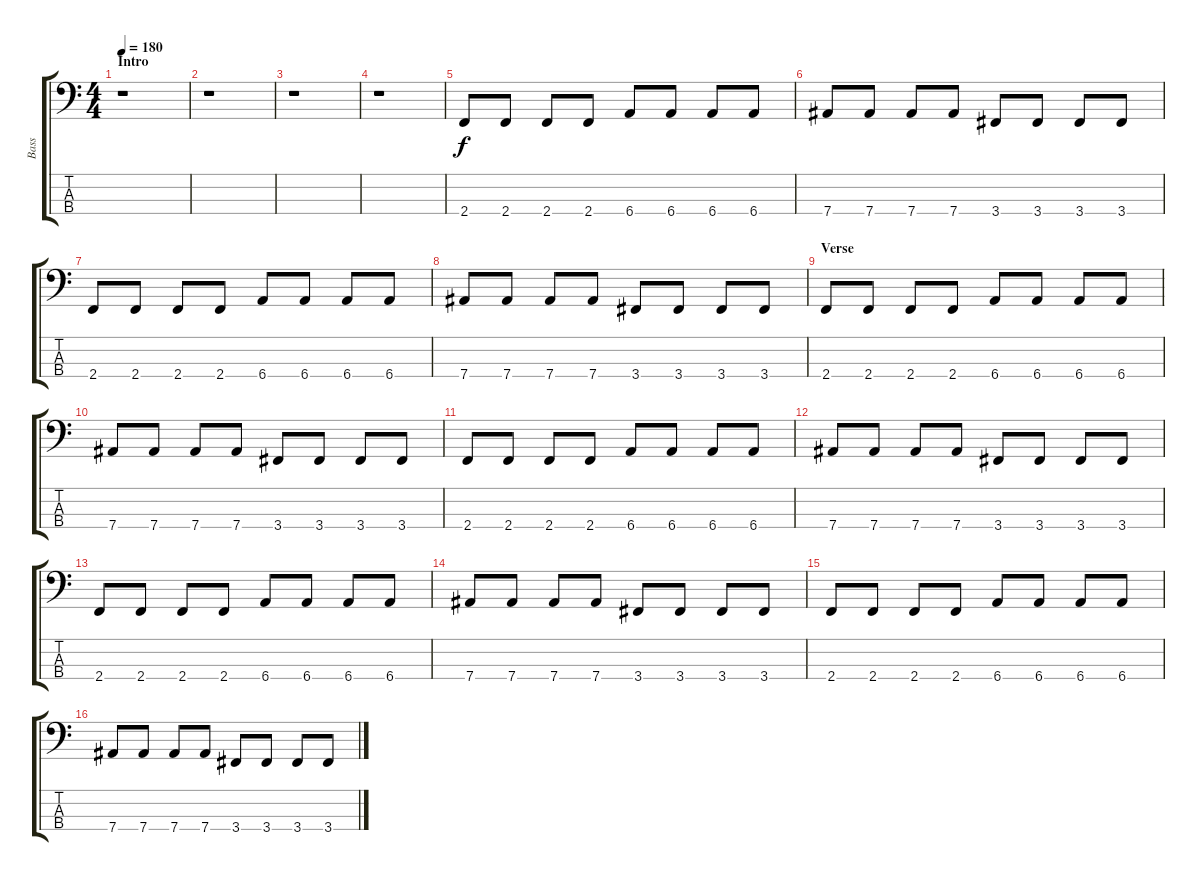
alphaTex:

\track ("Bass" "Bass") {instrument electricbassfinger}
\staff {score tabs}
\tuning (Gb2 Db2 Ab1 Eb1) {hide}
\ts (4 4)
\section ("" "Intro")
\tempo 180
\clef f4
\ks c
r.1{dy f instrument electricbassfinger} |
r.1 |
r.1 |
r.1 |
2.4.8 2.4.8 2.4.8 2.4.8 6.4.8 6.4.8 6.4.8 6.4.8 |
7.4.8 7.4.8 7.4.8 7.4.8 3.4.8 3.4.8 3.4.8 3.4.8 |
2.4.8 2.4.8 2.4.8 2.4.8 6.4.8 6.4.8 6.4.8 6.4.8 |
7.4.8 7.4.8 7.4.8 7.4.8 3.4.8 3.4.8 3.4.8 3.4.8 |
\section ("" "Verse")
2.4.8 2.4.8 2.4.8 2.4.8 6.4.8 6.4.8 6.4.8 6.4.8 |
7.4.8 7.4.8 7.4.8 7.4.8 3.4.8 3.4.8 3.4.8 3.4.8 |
2.4.8 2.4.8 2.4.8 2.4.8 6.4.8 6.4.8 6.4.8 6.4.8 |
7.4.8 7.4.8 7.4.8 7.4.8 3.4.8 3.4.8 3.4.8 3.4.8 |
2.4.8 2.4.8 2.4.8 2.4.8 6.4.8 6.4.8 6.4.8 6.4.8 |
7.4.8 7.4.8 7.4.8 7.4.8 3.4.8 3.4.8 3.4.8 3.4.8 |
2.4.8 2.4.8 2.4.8 2.4.8 6.4.8 6.4.8 6.4.8 6.4.8 |
7.4.8 7.4.8 7.4.8 7.4.8 3.4.8 3.4.8 3.4.8 3.4.8
